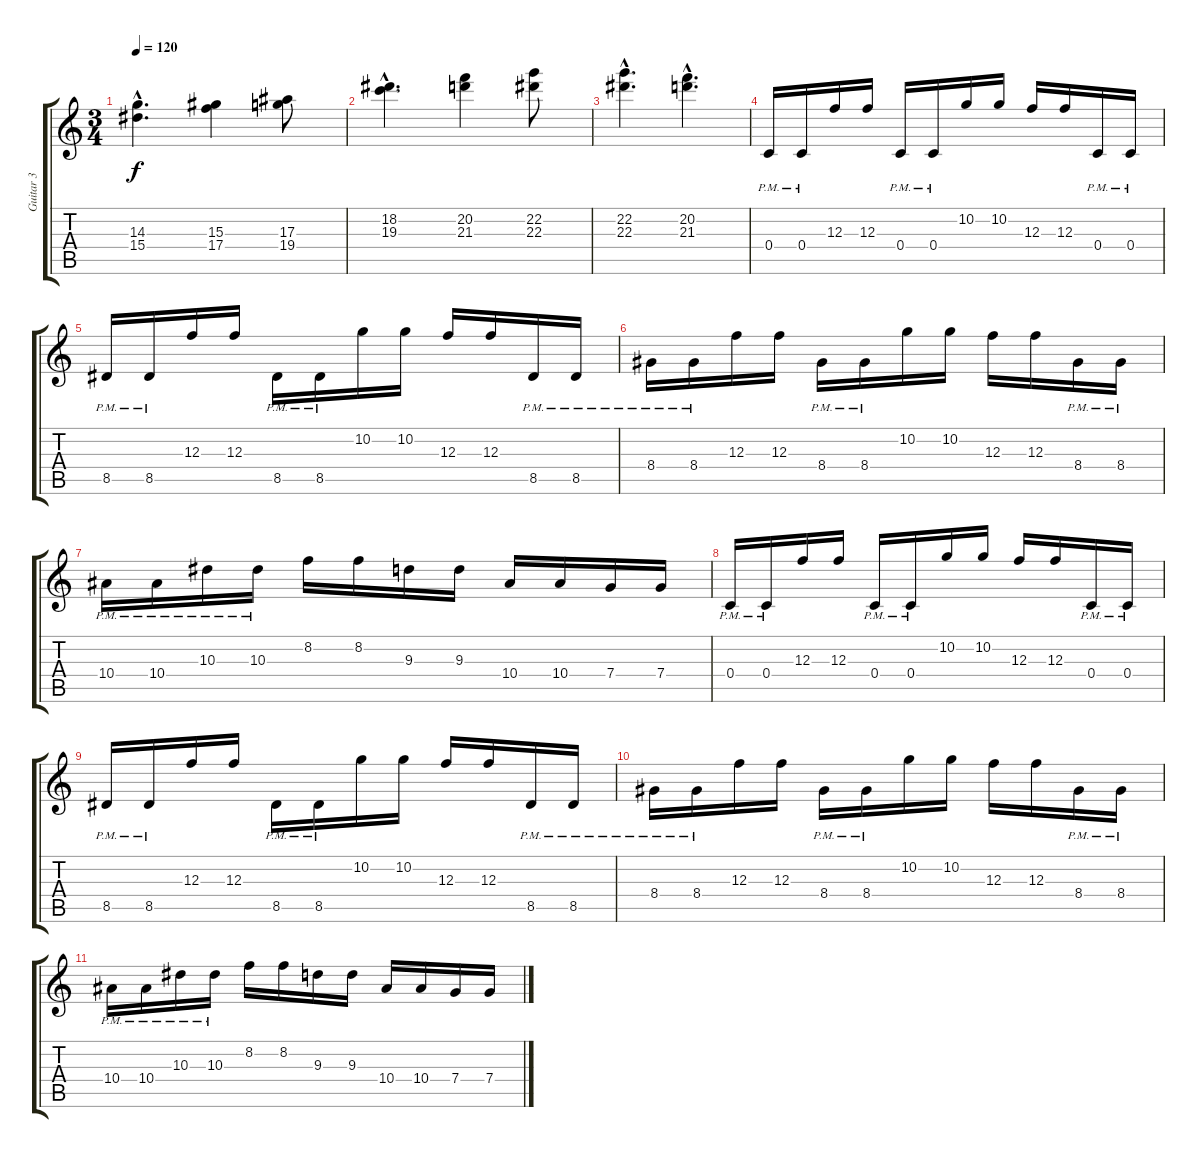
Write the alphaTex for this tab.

\track ("Guitar 3" "Guitar 3") {instrument distortionguitar}
\staff {score tabs}
\tuning (D4 A3 F3 C3 G2 C2) {hide}
\ts (3 4)
\tempo 120
\clef g2
\ks c
(14.3{hac} 15.4{hac}).4{d dy f} (15.3 17.4).4 (17.3 19.4).8 |
(18.2{hac} 19.3{hac}).4{d} (20.2 21.3).4 (22.2 22.3).8 |
(22.2{hac} 22.3{hac}).4{d} (20.2{hac} 21.3{hac}).4{d} |
0.4{pm}.16 0.4{pm}.16 12.3.16 12.3.16 0.4{pm}.16 0.4{pm}.16 10.2.16 10.2.16 12.3.16 12.3.16 0.4{pm}.16 0.4{pm}.16 |
8.5{pm}.16 8.5{pm}.16 12.3.16 12.3.16 8.5{pm}.16 8.5{pm}.16 10.2.16 10.2.16 12.3.16 12.3.16 8.5{pm}.16 8.5{pm}.16 |
8.4{pm}.16 8.4{pm}.16 12.3.16 12.3.16 8.4{pm}.16 8.4{pm}.16 10.2.16 10.2.16 12.3.16 12.3.16 8.4{pm}.16 8.4{pm}.16 |
10.4{pm}.16 10.4{pm}.16 10.3{pm}.16 10.3{pm}.16 8.2.16 8.2.16 9.3.16 9.3.16 10.4.16 10.4.16 7.4.16 7.4.16 |
0.4{pm}.16 0.4{pm}.16 12.3.16 12.3.16 0.4{pm}.16 0.4{pm}.16 10.2.16 10.2.16 12.3.16 12.3.16 0.4{pm}.16 0.4{pm}.16 |
8.5{pm}.16 8.5{pm}.16 12.3.16 12.3.16 8.5{pm}.16 8.5{pm}.16 10.2.16 10.2.16 12.3.16 12.3.16 8.5{pm}.16 8.5{pm}.16 |
8.4{pm}.16 8.4{pm}.16 12.3.16 12.3.16 8.4{pm}.16 8.4{pm}.16 10.2.16 10.2.16 12.3.16 12.3.16 8.4{pm}.16 8.4{pm}.16 |
10.4{pm}.16 10.4{pm}.16 10.3{pm}.16 10.3{pm}.16 8.2.16 8.2.16 9.3.16 9.3.16 10.4.16 10.4.16 7.4.16 7.4.16
